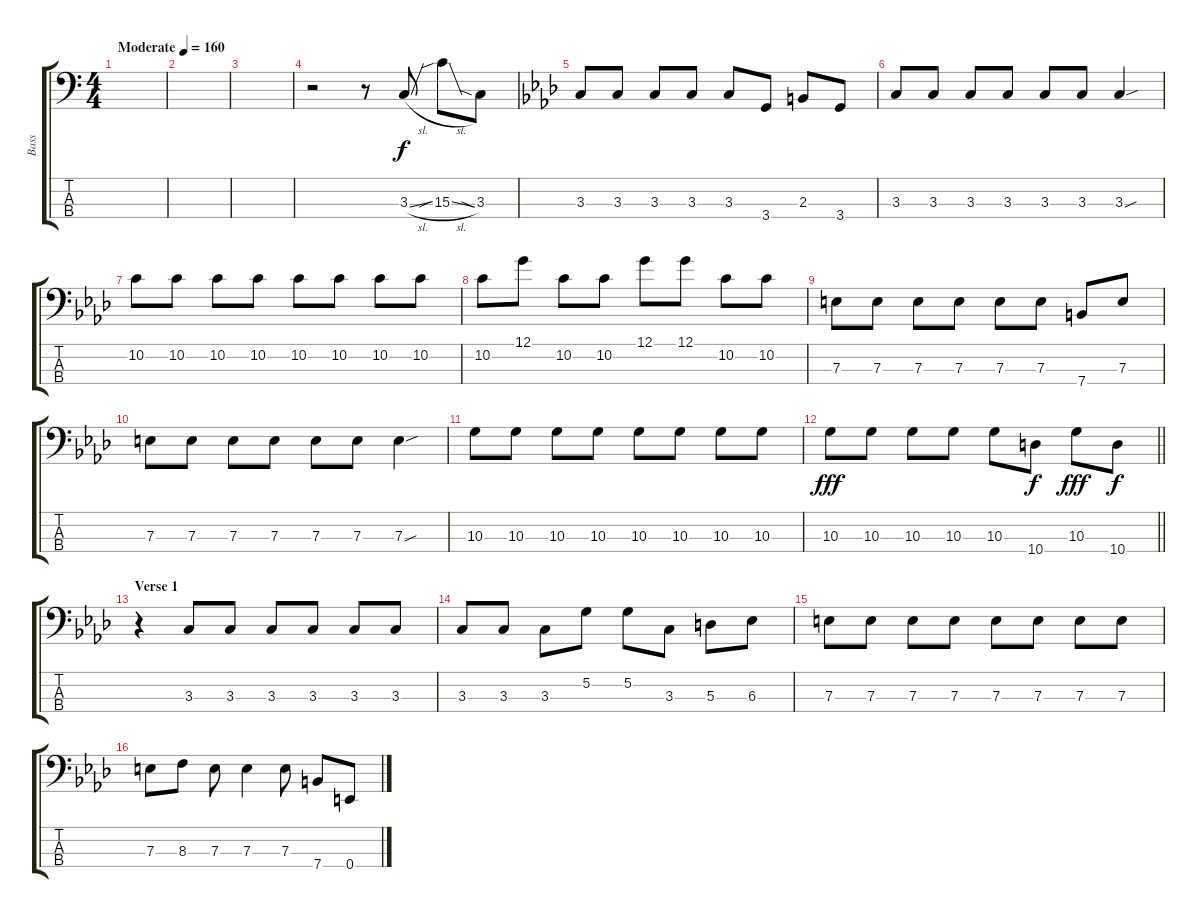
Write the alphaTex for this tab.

\track ("Bass" "Bass") {instrument electricbassfinger}
\staff {score tabs}
\tuning (G2 D2 A1 E1) {hide}
\ts (4 4)
\tempo (160 "Moderate")
\clef f4
\ks c
|
|
|
r.2 r.8 3.3{sl}.8 15.3{sib sl}.8 3.3{sia}.8 |
\ks ab
3.3.8 3.3.8 3.3.8 3.3.8 3.3.8 3.4.8 2.3.8 3.4.8 |
3.3.8 3.3.8 3.3.8 3.3.8 3.3.8 3.3.8 3.3{sou}.4 |
10.2.8 10.2.8 10.2.8 10.2.8 10.2.8 10.2.8 10.2.8 10.2.8 |
10.2.8 12.1.8 10.2.8 10.2.8 12.1.8 12.1.8 10.2.8 10.2.8 |
7.3.8 7.3.8 7.3.8 7.3.8 7.3.8 7.3.8 7.4.8 7.3.8 |
7.3.8 7.3.8 7.3.8 7.3.8 7.3.8 7.3.8 7.3{sou}.4 |
10.3.8 10.3.8 10.3.8 10.3.8 10.3.8 10.3.8 10.3.8 10.3.8 |
\barLineRight lightlight
10.3.8{dy fff} 10.3.8 10.3.8 10.3.8 10.3.8 10.4.8{dy f} 10.3.8{dy fff} 10.4.8{dy f} |
\section ("" "Verse 1")
r.4 3.3.8 3.3.8 3.3.8 3.3.8 3.3.8 3.3.8 |
3.3.8 3.3.8 3.3.8 5.2.8 5.2.8 3.3.8 5.3.8 6.3.8 |
7.3.8 7.3.8 7.3.8 7.3.8 7.3.8 7.3.8 7.3.8 7.3.8 |
7.3.8 8.3.8 7.3.8 7.3.4 7.3.8 7.4.8 0.4.8
